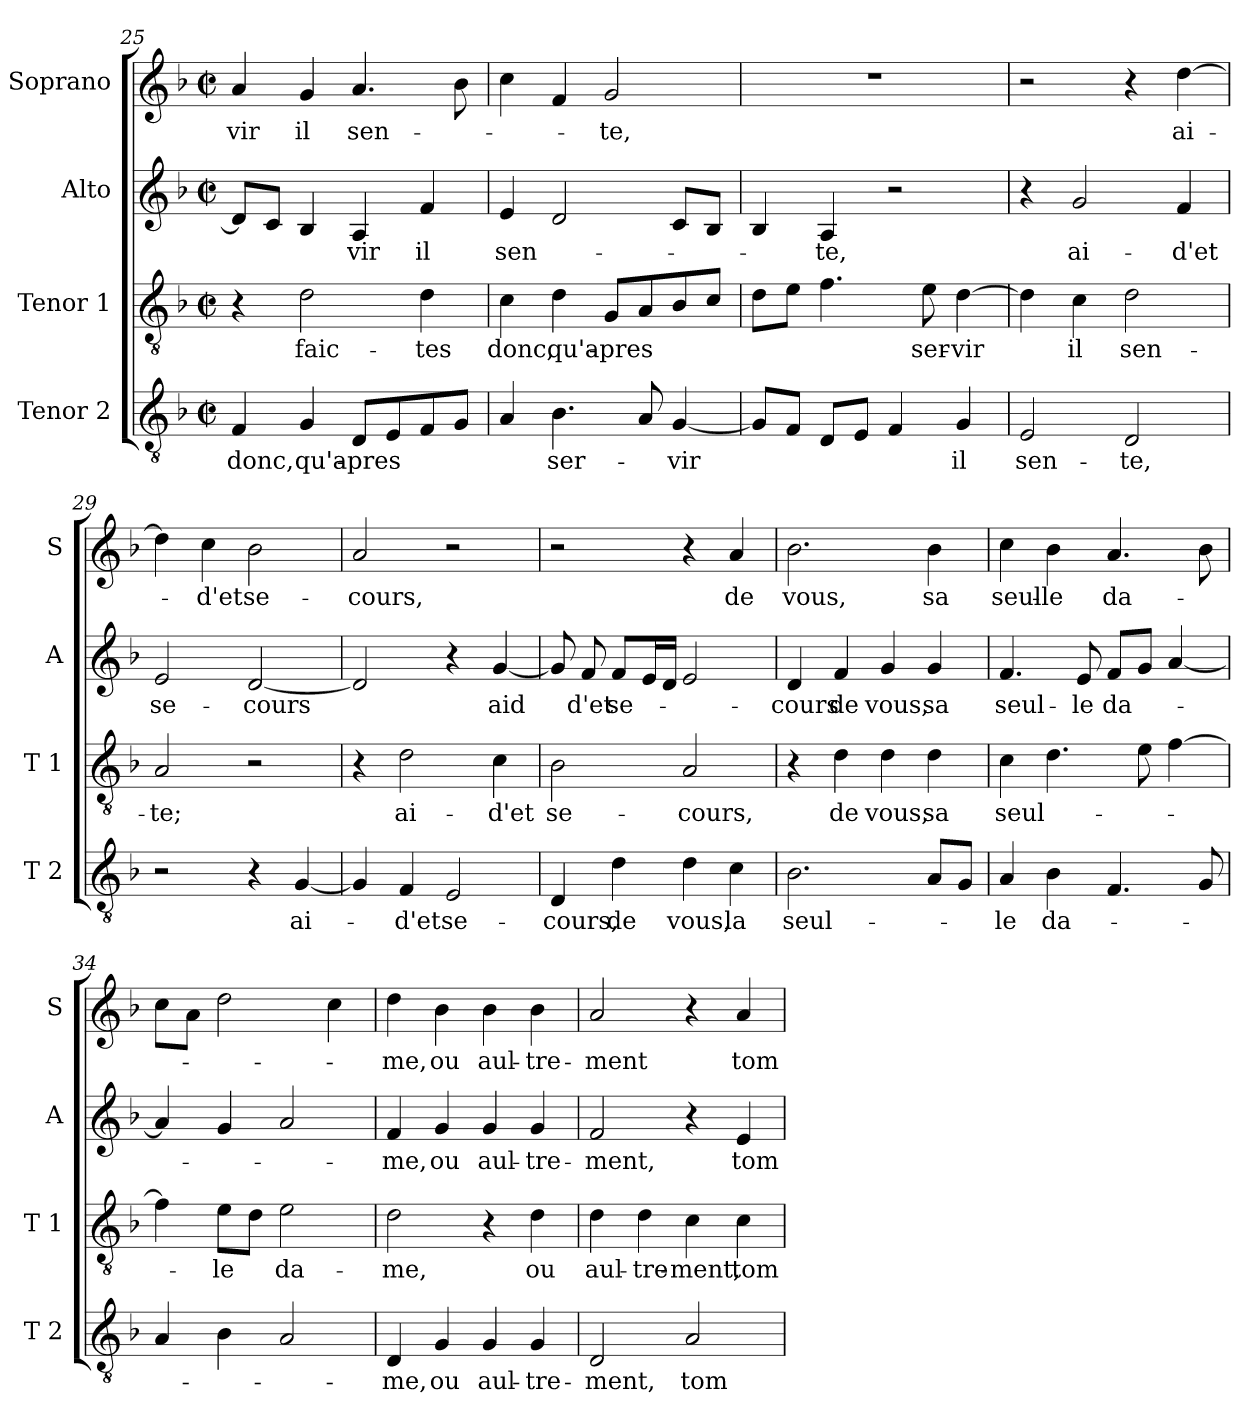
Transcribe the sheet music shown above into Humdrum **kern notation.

**kern	**text	**kern	**text	**kern	**text	**kern	**text
*part4	*part4	*part3	*part3	*part2	*part2	*part1	*part1
*staff4	*staff4	*staff3	*staff3	*staff2	*staff2	*staff1	*staff1
*I"Tenor 2	*	*I"Tenor 1	*	*I"Alto	*	*I"Soprano	*
*I'T 2	*	*I'T 1	*	*I'A	*	*I'S	*
*clefGv2	*	*clefGv2	*	*clefG2	*	*clefG2	*
*k[b-]	*	*k[b-]	*	*k[b-]	*	*k[b-]	*
*F:	*	*F:	*	*F:	*	*F:	*
*M2/2	*	*M2/2	*	*M2/2	*	*M2/2	*
*met(c|)	*	*met(c|)	*	*met(c|)	*	*met(c|)	*
=25	=25	=25	=25	=25	=25	=25	=25
!	!LO:LY:b	!	!	!	!	!	!LO:LY:b
4F/	donc,	4r	.	8d/L]	.	4a/	-vir
.	.	.	.	8c/J	.	.	.
!	!LO:LY:b	!	!LO:LY:b	!	!	!	!LO:LY:b
4G/	qu'a-	2d\	faic-	4B-/	.	4g/	il
!	!LO:LY:b	!	!	!	!LO:LY:b	!	!LO:LY:b
8D/L	-pres	.	.	4A/	-vir	4.a/	sen-
8E/	.	.	.	.	.	.	.
!	!	!	!LO:LY:b	!	!LO:LY:b	!	!
8F/	.	4d\	-tes	4f/	il	.	.
8G/J	.	.	.	.	.	8b-\	.
=26	=26	=26	=26	=26	=26	=26	=26
!	!	!	!LO:LY:b	!	!LO:LY:b	!	!
4A/	.	4c\	donc,	4e/	sen-	4cc\	.
!	!LO:LY:b	!	!LO:LY:b	!	!	!	!
4.B-\	ser-	4d\	qu'a-	2d/	.	4f/	.
!	!	!	!LO:LY:b	!	!	!	!LO:LY:b
.	.	8G/L	-pres	.	.	2g/	-te,
8A/	.	8A/	.	.	.	.	.
!	!LO:LY:b	!	!	!	!	!	!
[4G/	-vir	8B-/	.	8c/L	.	.	.
.	.	8c/J	.	8B-/J	.	.	.
=27	=27	=27	=27	=27	=27	=27	=27
8G/L]	.	8d\L	.	4B-/	.	1r	.
8F/J	.	8e\J	.	.	.	.	.
!	!	!	!	!	!LO:LY:b	!	!
8D/L	.	4.f\	.	4A/	-te,	.	.
8E/J	.	.	.	.	.	.	.
4F/	.	.	.	2r	.	.	.
!	!	!	!LO:LY:b	!	!	!	!
.	.	8e\	ser-	.	.	.	.
!	!LO:LY:b	!	!LO:LY:b	!	!	!	!
4G/	il	[4d\	-vir	.	.	.	.
=28	=28	=28	=28	=28	=28	=28	=28
!	!LO:LY:b	!	!	!	!	!	!
2E/	sen-	4d\]	.	4r	.	2r	.
!	!	!	!LO:LY:b	!	!LO:LY:b	!	!
.	.	4c\	il	2g/	ai-	.	.
!	!LO:LY:b	!	!LO:LY:b	!	!	!	!
2D/	-te,	2d\	sen-	.	.	4r	.
!	!	!	!	!	!LO:LY:b	!	!LO:LY:b
.	.	.	.	4f/	-d'et	[4dd\	ai-
=29	=29	=29	=29	=29	=29	=29	=29
!	!	!	!LO:LY:b	!	!LO:LY:b	!	!
2r	.	2A/	-te;	2e/	se-	4dd\]	.
!	!	!	!	!	!	!	!LO:LY:b
.	.	.	.	.	.	4cc\	-d'et
!	!	!	!	!	!LO:LY:b	!	!LO:LY:b
4r	.	2r	.	[2d/	-cours	2b-\	se-
!	!LO:LY:b	!	!	!	!	!	!
[4G/	ai-	.	.	.	.	.	.
!!LO:LB:g=z
=30	=30	=30	=30	=30	=30	=30	=30
!	!	!	!	!	!	!	!LO:LY:b
4G/]	.	4r	.	2d/]	.	2a/	-cours,
!	!LO:LY:b	!	!LO:LY:b	!	!	!	!
4F/	-d'et	2d\	ai-	.	.	.	.
!	!LO:LY:b	!	!	!	!	!	!
2E/	se-	.	.	4r	.	2r	.
!	!	!	!LO:LY:b	!	!LO:LY:b	!	!
.	.	4c\	-d'et	[4g/	aid	.	.
=31	=31	=31	=31	=31	=31	=31	=31
!	!LO:LY:b	!	!LO:LY:b	!	!	!	!
4D/	-cours,	2B-\	se-	8g/]	.	2r	.
!	!	!	!	!	!LO:LY:b	!	!
.	.	.	.	8f/	d'et	.	.
!	!LO:LY:b	!	!	!	!LO:LY:b	!	!
4d\	de	.	.	8f/L	se-	.	.
.	.	.	.	16e/L	.	.	.
.	.	.	.	16d/JJ	.	.	.
!	!LO:LY:b	!	!LO:LY:b	!	!	!	!
4d\	vous,	2A/	-cours,	2e/	.	4r	.
!	!LO:LY:b	!	!	!	!	!	!LO:LY:b
4c\	la	.	.	.	.	4a/	de
=32	=32	=32	=32	=32	=32	=32	=32
!	!LO:LY:b	!	!	!	!LO:LY:b	!	!LO:LY:b
2.B-\	seul-	4r	.	4d/	-cours	2.b-\	vous,
!	!	!	!LO:LY:b	!	!LO:LY:b	!	!
.	.	4d\	de	4f/	de	.	.
!	!	!	!LO:LY:b	!	!LO:LY:b	!	!
.	.	4d\	vous,	4g/	vous,	.	.
!	!	!	!LO:LY:b	!	!LO:LY:b	!	!LO:LY:b
8A/L	.	4d\	sa	4g/	sa	4b-\	sa
8G/J	.	.	.	.	.	.	.
=33	=33	=33	=33	=33	=33	=33	=33
!	!LO:LY:b	!	!LO:LY:b	!	!LO:LY:b	!	!LO:LY:b
4A/	-le	4c\	seul-	4.f/	seul-	4cc\	seul-
!	!LO:LY:b	!	!	!	!	!	!LO:LY:b
4B-\	da-	4.d\	.	.	.	4b-\	-le
!	!	!	!	!	!LO:LY:b	!	!
.	.	.	.	8e/	-le	.	.
!	!	!	!	!	!LO:LY:b	!	!LO:LY:b
4.F/	.	.	.	8f/L	da-	4.a/	da-
.	.	8e\	.	8g/J	.	.	.
.	.	[4f\	.	[4a/	.	.	.
8G/	.	.	.	.	.	8b-\	.
=34	=34	=34	=34	=34	=34	=34	=34
4A/	.	4f\]	.	4a/]	.	8cc\L	.
.	.	.	.	.	.	8a\J	.
!	!	!	!LO:LY:b	!	!	!	!
4B-\	.	8e\L	-le	4g/	.	2dd\	.
.	.	8d\J	.	.	.	.	.
!	!	!	!LO:LY:b	!	!	!	!
2A/	.	2e\	da-	2a/	.	.	.
.	.	.	.	.	.	4cc\	.
=35	=35	=35	=35	=35	=35	=35	=35
!	!LO:LY:b	!	!LO:LY:b	!	!LO:LY:b	!	!LO:LY:b
4D/	-me,	2d\	-me,	4f/	-me,	4dd\	-me,
!	!LO:LY:b	!	!	!	!LO:LY:b	!	!LO:LY:b
4G/	ou	.	.	4g/	ou	4b-\	ou
!	!LO:LY:b	!	!	!	!LO:LY:b	!	!LO:LY:b
4G/	aul-	4r	.	4g/	aul-	4b-\	aul-
!	!LO:LY:b	!	!LO:LY:b	!	!LO:LY:b	!	!LO:LY:b
4G/	-tre-	4d\	ou	4g/	-tre-	4b-\	-tre-
!!LO:PB:g=z
=36	=36	=36	=36	=36	=36	=36	=36
!	!LO:LY:b	!	!LO:LY:b	!	!LO:LY:b	!	!LO:LY:b
2D/	-ment,	4d\	aul-	2f/	-ment,	2a/	-ment
!	!	!	!LO:LY:b	!	!	!	!
.	.	4d\	-tre-	.	.	.	.
!	!LO:LY:b	!	!LO:LY:b	!	!	!	!
2A/	tom-	4c\	-ment,	4r	.	4r	.
!	!	!	!LO:LY:b	!	!LO:LY:b	!	!LO:LY:b
.	.	4c\	tom-	4e/	tom-	4a/	tom-
=	=	=	=	=	=	=	=
*-	*-	*-	*-	*-	*-	*-	*-
